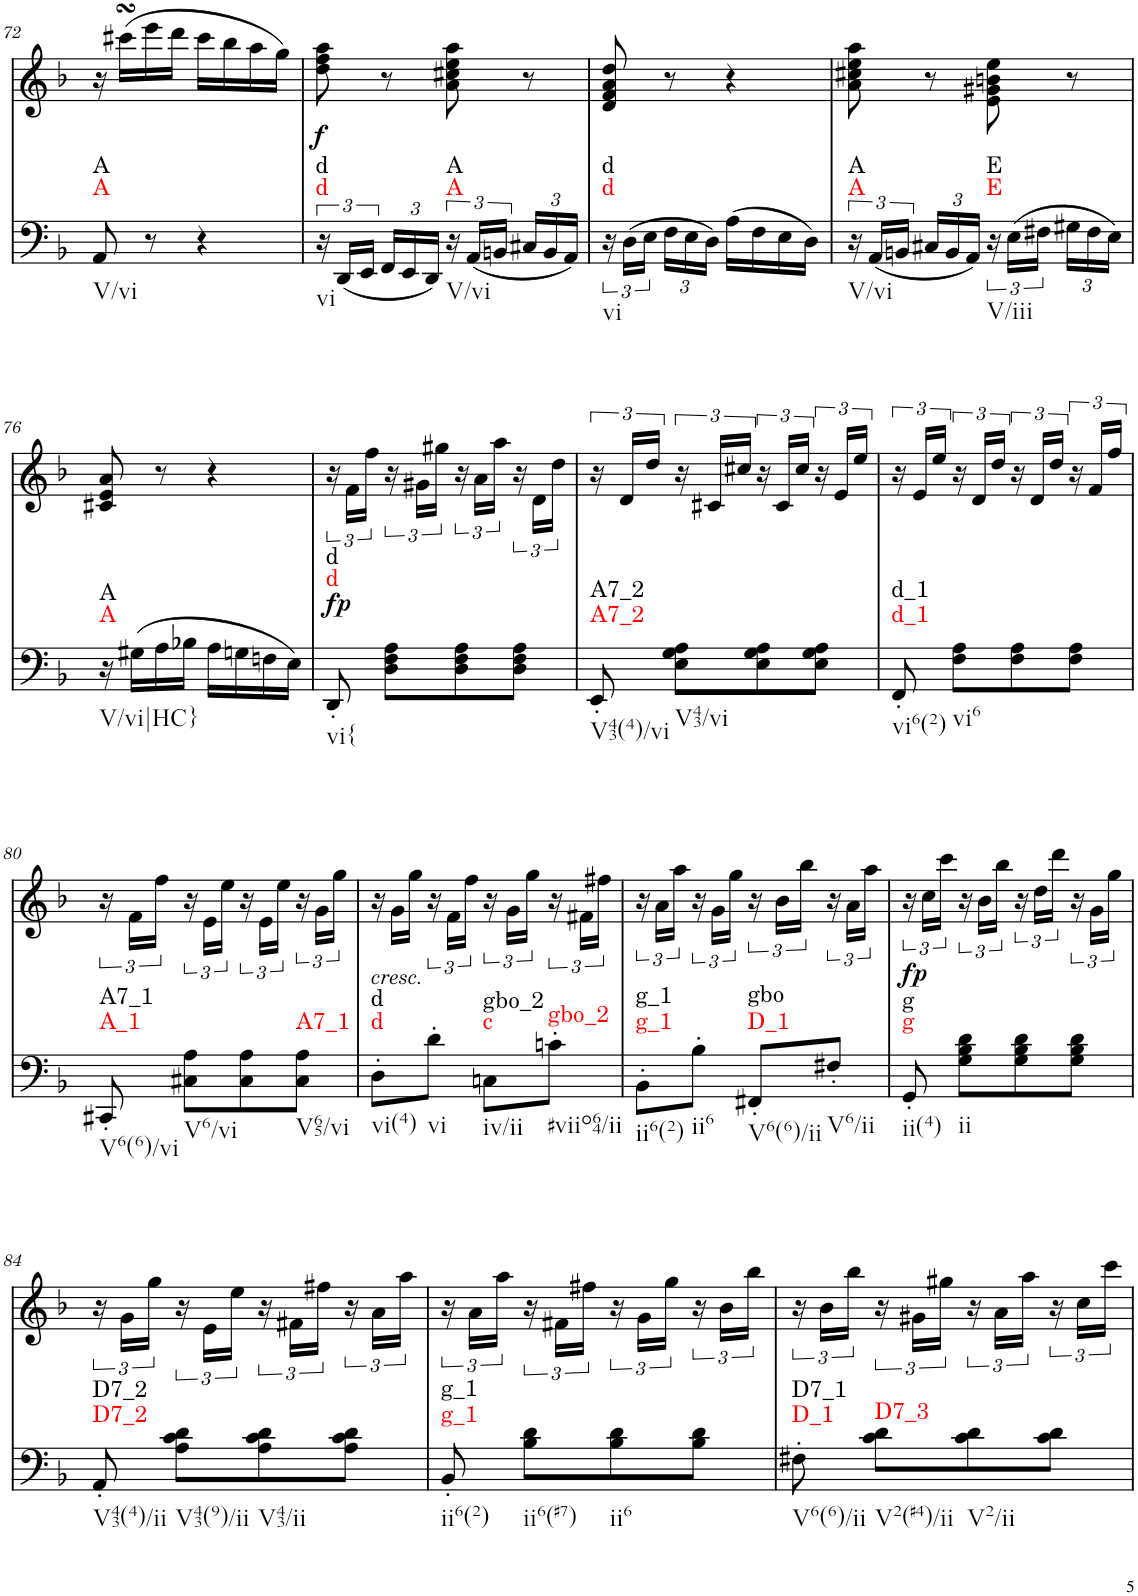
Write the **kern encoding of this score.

**kern	**dynam	**harte	**kern	**dynam
*part2	*part2	*part2	*part1	*part1
*staff2	*staff2	*	*staff1	*staff1
*I"piano	*	*	*I"piano	*
*I'Pno	*	*	*I'Pno	*
!!LO:PB:g=z
*clefF4	*	*	*clefG2	*
*k[b-]	*	*	*k[b-]	*
*F:	*	*	*F:	*
*M2/4	*	*	*M2/4	*
=72	=72	=72	=72	=72
!	!	!LO:H:n=1:kt=A	!	!
!	!	!LO:H:n=2:kt=A	!	!
8AA/	.	N N	16r	.
.	.	.	(16ccc#XsSsS\LL	.
8r	.	.	16eee\	.
.	.	.	16ddd\JJ	.
4r	.	.	16ccc#\LL	.
.	.	.	16bb-\	.
.	.	.	16aa\	.
.	.	.	16gg\JJ)	.
=73	=73	=73	=73	=73
!	!	!LO:H:n=1:kt=d	!	!LO:DY:b
!	!	!LO:H:n=2:kt=d	!	!
24r	.	N N	8dd\ 8ff\ 8aa\	f
(24DD/LL	.	.	.	.
24EE/JJ	.	.	.	.
*Xbrackettup	*	*	*	*
24FF/LL	.	.	8r	.
24EE/	.	.	.	.
24DD/JJ)	.	.	.	.
*brackettup	*	*	*	*
!	!	!LO:H:n=1:kt=A	!	!
!	!	!LO:H:n=2:kt=A	!	!
24r	.	N N	8a\ 8cc#X\ 8ee\ 8aa\	.
(24AA/LL	.	.	.	.
24BBn/JJ	.	.	.	.
*Xbrackettup	*	*	*	*
24C#X/LL	.	.	8r	.
24BB/	.	.	.	.
24AA/JJ)	.	.	.	.
=74	=74	=74	=74	=74
*brackettup	*	*	*	*
!	!	!LO:H:n=1:kt=d	!	!
!	!	!LO:H:n=2:kt=d	!	!
24r	.	N N	8d/ 8f/ 8a/ 8dd/	.
(24D\LL	.	.	.	.
24E\JJ	.	.	.	.
*Xbrackettup	*	*	*	*
24F\LL	.	.	8r	.
24E\	.	.	.	.
24D\JJ)	.	.	.	.
(16A\LL	.	.	4r	.
16F\	.	.	.	.
16E\	.	.	.	.
16D\JJ)	.	.	.	.
=75	=75	=75	=75	=75
*brackettup	*	*	*	*
!	!	!LO:H:n=1:kt=A	!	!
!	!	!LO:H:n=2:kt=A	!	!
24r	.	N N	8a\ 8cc#X\ 8ee\ 8aa\	.
(24AA/LL	.	.	.	.
24BBn/JJ	.	.	.	.
*Xbrackettup	*	*	*	*
24C#X/LL	.	.	8r	.
24BB/	.	.	.	.
24AA/JJ)	.	.	.	.
*brackettup	*	*	*	*
!	!	!LO:H:n=1:kt=E	!	!
!	!	!LO:H:n=2:kt=E	!	!
24r	.	N N	8e\ 8g#X\ 8bn\ 8ee\	.
(24E\LL	.	.	.	.
24F#X\JJ	.	.	.	.
*Xbrackettup	*	*	*	*
24G#X\LL	.	.	8r	.
24F#\	.	.	.	.
24E\JJ)	.	.	.	.
!!LO:LB:g=z
=76	=76	=76	=76	=76
!	!	!LO:H:n=1:kt=A	!	!
!	!	!LO:H:n=2:kt=A	!	!
16r	.	N N	8c#X/ 8e/ 8a/	.
(16G#X\LL	.	.	.	.
16A\	.	.	8r	.
16B-X\JJ	.	.	.	.
16A\LL	.	.	4r	.
16Gn\	.	.	.	.
16Fn\	.	.	.	.
16E\JJ)	.	.	.	.
=77	=77	=77	=77	=77
!	!LO:DY:a	!LO:H:n=1:kt=d	!	!
!	!	!LO:H:n=2:kt=d	!	!
8DD'/	fp	N N	24r	.
.	.	.	24f\LL	.
.	.	.	24ff\JJ	.
8D\ 8F\ 8A\L	.	.	24r	.
.	.	.	24g#X\LL	.
.	.	.	24gg#X\JJ	.
8D\ 8F\ 8A\	.	.	24r	.
.	.	.	24a\LL	.
.	.	.	24aa\JJ	.
8D\ 8F\ 8A\J	.	.	24r	.
.	.	.	24d\LL	.
.	.	.	24dd\JJ	.
=78	=78	=78	=78	=78
!	!	!LO:H:n=1:kt=A7_2	!	!
!	!	!LO:H:n=2:kt=A7_2	!	!
8EE'/	.	N N	24r	.
.	.	.	24d/LL	.
.	.	.	24dd/JJ	.
8E\ 8G\ 8A\L	.	.	24r	.
.	.	.	24c#X/LL	.
.	.	.	24cc#X/JJ	.
8E\ 8G\ 8A\	.	.	24r	.
.	.	.	24c#/LL	.
.	.	.	24cc#/JJ	.
8E\ 8G\ 8A\J	.	.	24r	.
.	.	.	24e/LL	.
.	.	.	24ee/JJ	.
=79	=79	=79	=79	=79
!	!	!LO:H:n=1:kt=d_1	!	!
!	!	!LO:H:n=2:kt=d_1	!	!
8FF'/	.	N N	24r	.
.	.	.	24e/LL	.
.	.	.	24ee/JJ	.
8F\ 8A\L	.	.	24r	.
.	.	.	24d/LL	.
.	.	.	24dd/JJ	.
8F\ 8A\	.	.	24r	.
.	.	.	24d/LL	.
.	.	.	24dd/JJ	.
8F\ 8A\J	.	.	24r	.
.	.	.	24f/LL	.
.	.	.	24ff/JJ	.
!!LO:LB:g=z
=80	=80	=80	=80	=80
!	!	!LO:H:n=1:kt=A_1	!	!
!	!	!LO:H:n=2:kt=A7_1	!	!
8CC#X'/	.	N N	24r	.
.	.	.	24f\LL	.
.	.	.	24ff\JJ	.
8C#X\ 8A\L	.	.	24r	.
.	.	.	24e\LL	.
.	.	.	24ee\JJ	.
8C#\ 8A\	.	.	24r	.
.	.	.	24e\LL	.
.	.	.	24ee\JJ	.
!	!	!LO:H:kt=A7_1	!	!
8C#\ 8A\J	.	N	24r	.
.	.	.	24g\LL	.
.	.	.	24gg\JJ	.
=81	=81	=81	=81	=81
!	!	!LO:H:n=1:kt=d	!LO:TX:b:i:t=cresc.	!
!	!	!LO:H:n=2:kt=d	!	!
8D'\L	.	N N	24r	.
.	.	.	24g\LL	.
.	.	.	24gg\JJ	.
8d'\J	.	.	24r	.
.	.	.	24f\LL	.
.	.	.	24ff\JJ	.
!	!	!LO:H:n=1:kt=c	!	!
!	!	!LO:H:n=2:kt=gbo_2	!	!
8Cn\L	.	N N	24r	.
.	.	.	24g\LL	.
.	.	.	24gg\JJ	.
!	!	!LO:H:kt=gbo_2	!	!
8cn'\J	.	N	24r	.
.	.	.	24f#X\LL	.
.	.	.	24ff#X\JJ	.
=82	=82	=82	=82	=82
!	!	!LO:H:n=1:kt=g_1	!	!
!	!	!LO:H:n=2:kt=g_1	!	!
8BB-'\L	.	N N	24r	.
.	.	.	24a\LL	.
.	.	.	24aa\JJ	.
8B-'\J	.	.	24r	.
.	.	.	24g\LL	.
.	.	.	24gg\JJ	.
!	!	!LO:H:n=1:kt=D_1	!	!
!	!	!LO:H:n=2:kt=gbo	!	!
8FF#X'/L	.	N N	24r	.
.	.	.	24b-\LL	.
.	.	.	24bb-\JJ	.
8F#X'/J	.	.	24r	.
.	.	.	24a\LL	.
.	.	.	24aa\JJ	.
=83	=83	=83	=83	=83
!	!	!LO:H:n=1:kt=g	!	!LO:DY:b
!	!	!LO:H:n=2:kt=g	!	!
8GG'/	.	N N	24r	fp
.	.	.	24cc\LL	.
.	.	.	24ccc\JJ	.
8G\ 8B-\ 8d\L	.	.	24r	.
.	.	.	24b-\LL	.
.	.	.	24bb-\JJ	.
8G\ 8B-\ 8d\	.	.	24r	.
.	.	.	24dd\LL	.
.	.	.	24ddd\JJ	.
8G\ 8B-\ 8d\J	.	.	24r	.
.	.	.	24g\LL	.
.	.	.	24gg\JJ	.
!!LO:LB:g=z
=84	=84	=84	=84	=84
!	!	!LO:H:n=1:kt=D7_2	!	!
!	!	!LO:H:n=2:kt=D7_2	!	!
8AA'/	.	N N	24r	.
.	.	.	24g\LL	.
.	.	.	24gg\JJ	.
8A\ 8c\ 8d\L	.	.	24r	.
.	.	.	24e\LL	.
.	.	.	24ee\JJ	.
8A\ 8c\ 8d\	.	.	24r	.
.	.	.	24f#X\LL	.
.	.	.	24ff#X\JJ	.
8A\ 8c\ 8d\J	.	.	24r	.
.	.	.	24a\LL	.
.	.	.	24aa\JJ	.
=85	=85	=85	=85	=85
!	!	!LO:H:n=1:kt=g_1	!	!
!	!	!LO:H:n=2:kt=g_1	!	!
8BB-'/	.	N N	24r	.
.	.	.	24a\LL	.
.	.	.	24aa\JJ	.
8B-\ 8d\L	.	.	24r	.
.	.	.	24f#X\LL	.
.	.	.	24ff#X\JJ	.
8B-\ 8d\	.	.	24r	.
.	.	.	24g\LL	.
.	.	.	24gg\JJ	.
8B-\ 8d\J	.	.	24r	.
.	.	.	24b-\LL	.
.	.	.	24bb-\JJ	.
=86	=86	=86	=86	=86
!	!	!LO:H:n=1:kt=D_1	!	!
!	!	!LO:H:n=2:kt=D7_1	!	!
8F#X'\	.	N N	24r	.
.	.	.	24b-\LL	.
.	.	.	24bb-\JJ	.
!	!	!LO:H:kt=D7_3	!	!
8c\ 8d\L	.	N	24r	.
.	.	.	24g#X\LL	.
.	.	.	24gg#X\JJ	.
8c\ 8d\	.	.	24r	.
.	.	.	24a\LL	.
.	.	.	24aa\JJ	.
8c\ 8d\J	.	.	24r	.
.	.	.	24cc\LL	.
.	.	.	24ccc\JJ	.
=	=	=	=	=
*-	*-	*-	*-	*-
